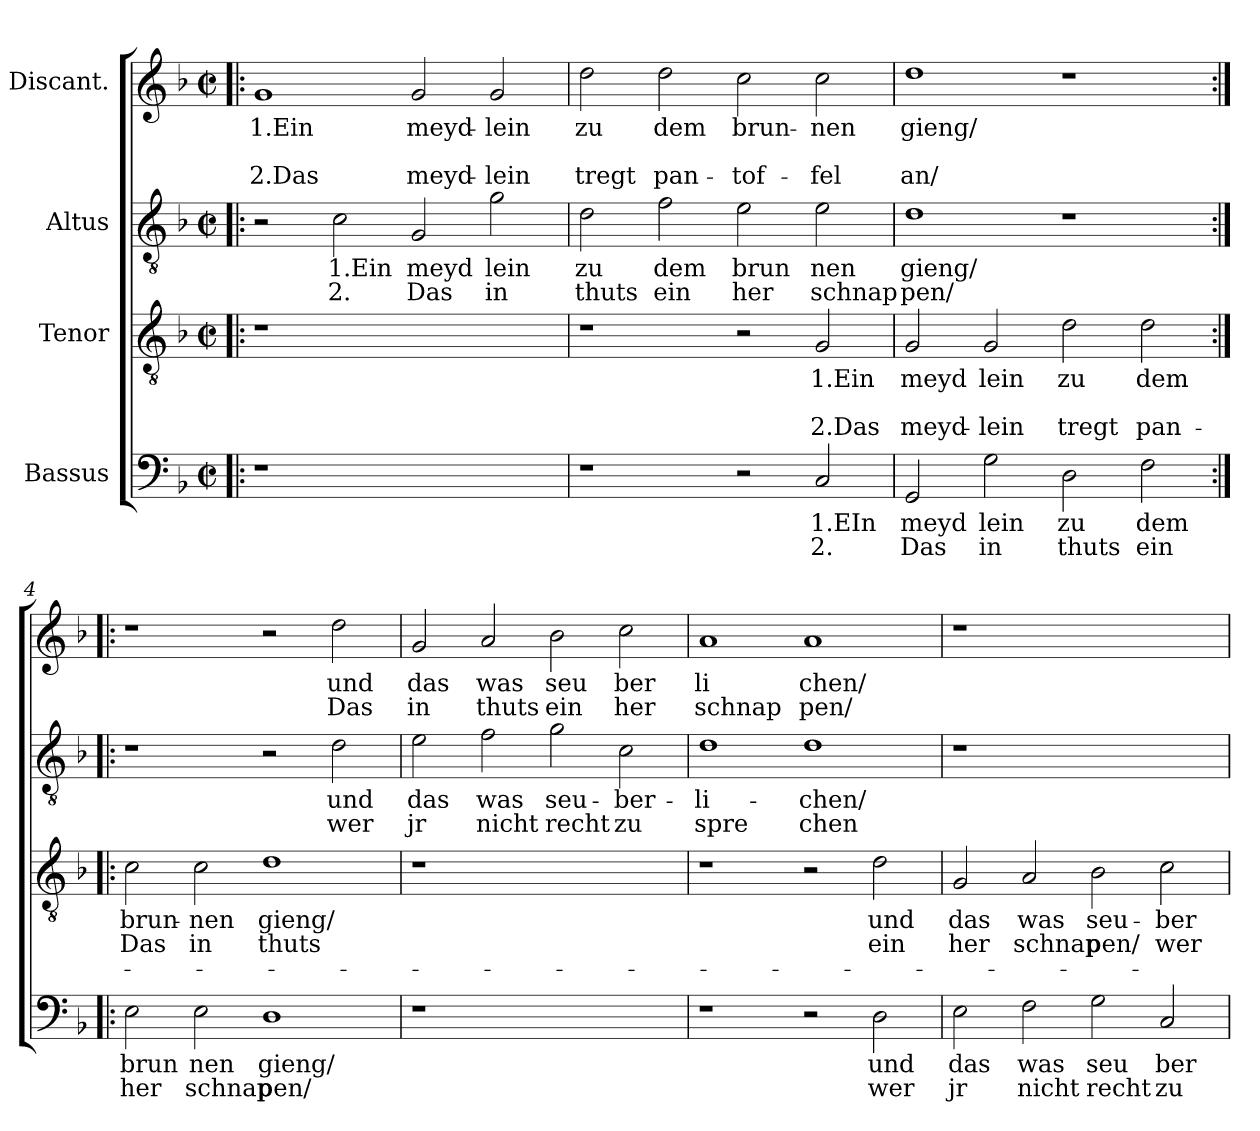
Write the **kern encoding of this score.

**kern	**text	**text	**kern	**text	**text	**text	**kern	**text	**text	**kern	**text	**text	**text
*part4	*part4	*part4	*part3	*part3	*part3	*part3	*part2	*part2	*part2	*part1	*part1	*part1	*part1
*staff4	*staff4	*staff4	*staff3	*staff3	*staff3	*staff3	*staff2	*staff2	*staff2	*staff1	*staff1	*staff1	*staff1
*I"Bassus	*	*	*I"Tenor	*	*	*	*I"Altus	*	*	*I"Discant.	*	*	*
*clefF4	*	*	*clefGv2	*	*	*	*clefGv2	*	*	*clefG2	*	*	*
*k[b-]	*	*	*k[b-]	*	*	*	*k[b-]	*	*	*k[b-]	*	*	*
*F:	*	*	*F:	*	*	*	*F:	*	*	*F:	*	*	*
*M2/2	*	*	*M2/2	*	*	*	*M2/2	*	*	*M2/2	*	*	*
*met(c|)	*	*	*met(c|)	*	*	*	*met(c|)	*	*	*met(c|)	*	*	*
=1!|:	=1!|:	=1!|:	=1!|:	=1!|:	=1!|:	=1!|:	=1!|:	=1!|:	=1!|:	=1!|:	=1!|:	=1!|:	=1!|:
!	!	!	!	!	!	!	!	!	!	!	!LO:LY:b:rj	!	!LO:LY:b:rj
1r	.	.	1r	.	.	.	2r	.	.	1g	1.Ein	.	2.Das
!	!	!	!	!	!	!	!	!LO:LY:b:rj	!LO:LY:b:rj	!	!	!	!
.	.	.	.	.	.	.	2c\	1.Ein	2.	.	.	.	.
!	!	!	!	!	!	!	!	!LO:LY:b	!LO:LY:b	!	!LO:LY:b	!	!LO:LY:b
1ryy	.	.	1ryy	.	.	.	2G/	meyd	Das	2g/	meyd-	.	meyd-
!	!	!	!	!	!	!	!	!LO:LY:b	!LO:LY:b	!	!LO:LY:b	!	!LO:LY:b
.	.	.	.	.	.	.	2g\	lein	in	2g/	-lein	.	-lein
=2	=2	=2	=2	=2	=2	=2	=2	=2	=2	=2	=2	=2	=2
!	!	!	!	!	!	!	!	!LO:LY:b	!LO:LY:b	!	!LO:LY:b	!	!LO:LY:b
1r	.	.	1r	.	.	.	2d\	zu	thuts	2dd\	zu	.	tregt
!	!	!	!	!	!	!	!	!LO:LY:b	!LO:LY:b	!	!LO:LY:b	!	!LO:LY:b
.	.	.	.	.	.	.	2f\	dem	ein	2dd\	dem	.	pan-
!	!	!	!	!	!	!	!	!LO:LY:b	!LO:LY:b	!	!LO:LY:b	!	!LO:LY:b
2r	.	.	2r	.	.	.	2e\	brun	her	2cc\	brun-	.	-tof-
!	!LO:LY:b:rj	!LO:LY:b:rj	!	!LO:LY:b:rj	!	!LO:LY:b:rj	!	!LO:LY:b	!LO:LY:b	!	!LO:LY:b	!	!LO:LY:b
2C/	1.EIn	2.	2G/	1.Ein	.	2.Das	2e\	nen	schnap	2cc\	-nen	.	-fel
=3	=3	=3	=3	=3	=3	=3	=3	=3	=3	=3	=3	=3	=3
!	!LO:LY:b	!LO:LY:b	!	!LO:LY:b	!	!LO:LY:b	!	!LO:LY:b	!LO:LY:b	!	!LO:LY:b	!	!LO:LY:b
2GG/	meyd	Das	2G/	meyd	.	meyd-	1d	gieng/	pen/	1dd	gieng/	.	an/
!	!LO:LY:b	!LO:LY:b	!	!LO:LY:b	!	!LO:LY:b	!	!	!	!	!	!	!
2G\	lein	in	2G/	lein	.	-lein	.	.	.	.	.	.	.
!	!LO:LY:b	!LO:LY:b	!	!LO:LY:b	!	!LO:LY:b	!	!	!	!	!	!	!
2D\	zu	thuts	2d\	zu	.	tregt	1r	.	.	1r	.	.	.
!	!LO:LY:b	!LO:LY:b	!	!LO:LY:b	!	!LO:LY:b	!	!	!	!	!	!	!
2F\	dem	ein	2d\	dem	.	pan-	.	.	.	.	.	.	.
!!LO:LB:g=z
=4:|!|:	=4:|!|:	=4:|!|:	=4:|!|:	=4:|!|:	=4:|!|:	=4:|!|:	=4:|!|:	=4:|!|:	=4:|!|:	=4:|!|:	=4:|!|:	=4:|!|:	=4:|!|:
!	!LO:LY:b	!LO:LY:b	!	!LO:LY:b	!LO:LY:b	!	!	!	!	!	!	!	!
2E\	brun	her	2c\	brun-	Das	.	1r	.	.	1r	.	.	.
!	!LO:LY:b	!LO:LY:b	!	!LO:LY:b	!LO:LY:b	!	!	!	!	!	!	!	!
2E\	nen	schnap	2c\	-nen	in	.	.	.	.	.	.	.	.
!	!LO:LY:b	!LO:LY:b	!	!LO:LY:b	!LO:LY:b	!	!	!	!	!	!	!	!
1D	gieng/	pen/	1d	gieng/	thuts	.	2r	.	.	2r	.	.	.
!	!	!	!	!	!	!	!	!LO:LY:b	!LO:LY:b	!	!LO:LY:b	!LO:LY:b	!
.	.	.	.	.	.	.	2d\	und	wer	2dd\	und	Das	.
=5	=5	=5	=5	=5	=5	=5	=5	=5	=5	=5	=5	=5	=5
!	!	!	!	!	!	!	!	!LO:LY:b	!LO:LY:b	!	!LO:LY:b	!LO:LY:b	!
1r	.	.	1r	.	.	.	2e\	das	jr	2g/	das	in	.
!	!	!	!	!	!	!	!	!LO:LY:b	!LO:LY:b	!	!LO:LY:b	!LO:LY:b	!
.	.	.	.	.	.	.	2f\	was	nicht	2a/	was	thuts	.
!	!	!	!	!	!	!	!	!LO:LY:b	!LO:LY:b	!	!LO:LY:b	!LO:LY:b	!
1ryy	.	.	1ryy	.	.	.	2g\	seu-	recht	2b-\	seu	ein	.
!	!	!	!	!	!	!	!	!LO:LY:b	!LO:LY:b	!	!LO:LY:b	!LO:LY:b	!
.	.	.	.	.	.	.	2c\	-ber-	zu	2cc\	ber	her	.
=6	=6	=6	=6	=6	=6	=6	=6	=6	=6	=6	=6	=6	=6
!	!	!	!	!	!	!	!	!LO:LY:b	!LO:LY:b	!	!LO:LY:b	!LO:LY:b	!
1r	.	.	1r	.	.	.	1d	-li-	spre	1a	li	schnap	.
!	!	!	!	!	!	!	!	!LO:LY:b	!LO:LY:b	!	!LO:LY:b	!LO:LY:b	!
2r	.	.	2r	.	.	.	1d	-chen/	chen	1a	chen/	pen/	.
!	!LO:LY:b	!LO:LY:b	!	!LO:LY:b	!LO:LY:b	!	!	!	!	!	!	!	!
2D\	und	wer	2d\	und	ein	.	.	.	.	.	.	.	.
=7	=7	=7	=7	=7	=7	=7	=7	=7	=7	=7	=7	=7	=7
!	!LO:LY:b	!LO:LY:b	!	!LO:LY:b	!LO:LY:b	!	!	!	!	!	!	!	!
2E\	das	jr	2G/	das	her	.	1r	.	.	1r	.	.	.
!	!LO:LY:b	!LO:LY:b	!	!LO:LY:b	!LO:LY:b	!	!	!	!	!	!	!	!
2F\	was	nicht	2A/	was	schnap	.	.	.	.	.	.	.	.
!	!LO:LY:b	!LO:LY:b	!	!LO:LY:b	!LO:LY:b	!	!	!	!	!	!	!	!
2G\	seu	recht	2B-\	seu-	pen/	.	1ryy	.	.	1ryy	.	.	.
!	!LO:LY:b	!LO:LY:b	!	!LO:LY:b	!LO:LY:b	!	!	!	!	!	!	!	!
2C/	ber	zu	2c\	-ber-	wer	.	.	.	.	.	.	.	.
=	=	=	=	=	=	=	=	=	=	=	=	=	=
*-	*-	*-	*-	*-	*-	*-	*-	*-	*-	*-	*-	*-	*-
